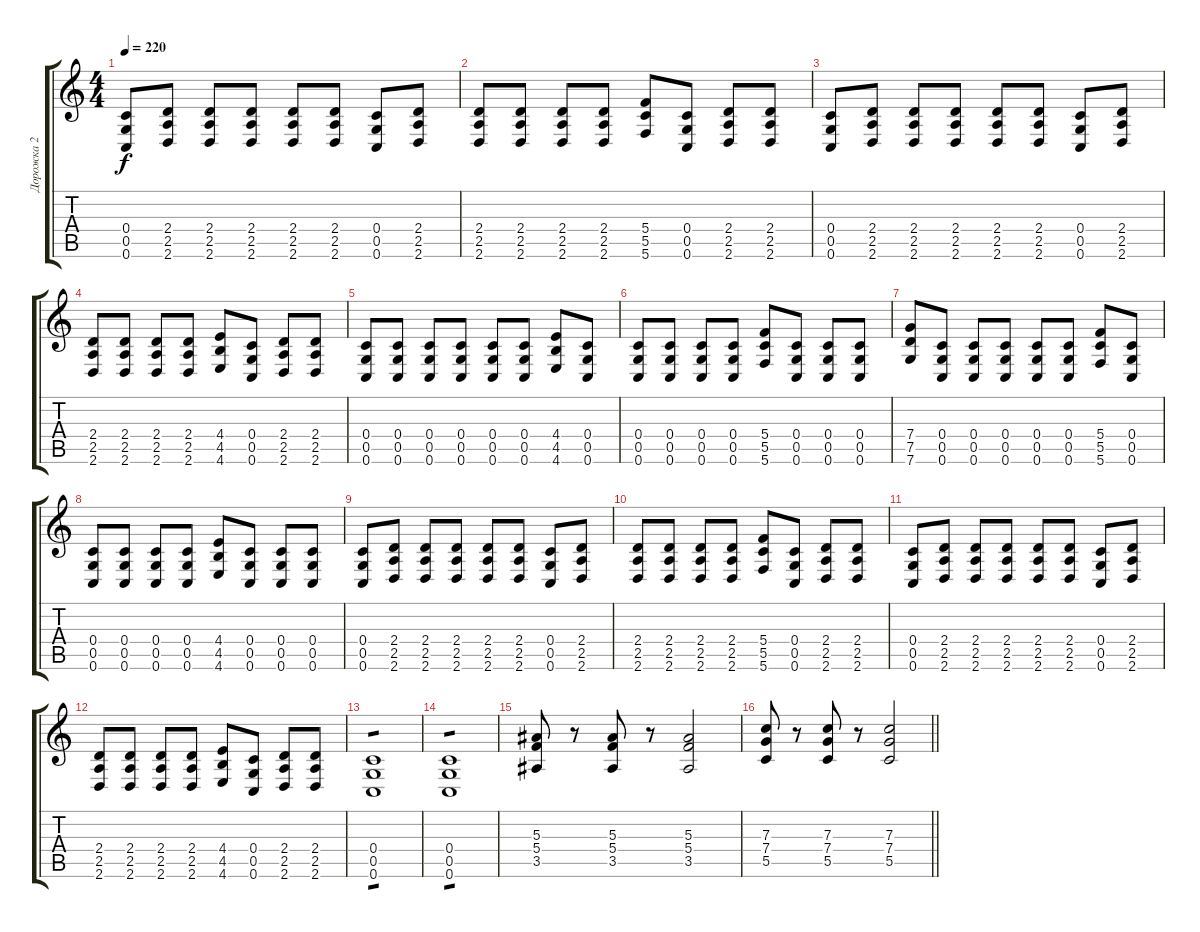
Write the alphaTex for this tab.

\track ("Дорожка 2" "Дорожка 2") {instrument distortionguitar}
\staff {score tabs}
\tuning (D4 A3 F3 C3 G2 C2) {hide}
\ts (4 4)
\tempo 220
\clef g2
\ks c
(0.4 0.5 0.6).8{dy f} (2.4 2.5 2.6).8 (2.4 2.5 2.6).8 (2.4 2.5 2.6).8 (2.4 2.5 2.6).8 (2.4 2.5 2.6).8 (0.4 0.5 0.6).8 (2.4 2.5 2.6).8 |
(2.4 2.5 2.6).8 (2.4 2.5 2.6).8 (2.4 2.5 2.6).8 (2.4 2.5 2.6).8 (5.4 5.5 5.6).8 (0.4 0.5 0.6).8 (2.4 2.5 2.6).8 (2.4 2.5 2.6).8 |
(0.4 0.5 0.6).8 (2.4 2.5 2.6).8 (2.4 2.5 2.6).8 (2.4 2.5 2.6).8 (2.4 2.5 2.6).8 (2.4 2.5 2.6).8 (0.4 0.5 0.6).8 (2.4 2.5 2.6).8 |
(2.4 2.5 2.6).8 (2.4 2.5 2.6).8 (2.4 2.5 2.6).8 (2.4 2.5 2.6).8 (4.4 4.5 4.6).8 (0.4 0.5 0.6).8 (2.4 2.5 2.6).8 (2.4 2.5 2.6).8 |
(0.4 0.5 0.6).8 (0.4 0.5 0.6).8 (0.4 0.5 0.6).8 (0.4 0.5 0.6).8 (0.4 0.5 0.6).8 (0.4 0.5 0.6).8 (4.4 4.5 4.6).8 (0.4 0.5 0.6).8 |
(0.4 0.5 0.6).8 (0.4 0.5 0.6).8 (0.4 0.5 0.6).8 (0.4 0.5 0.6).8 (5.4 5.5 5.6).8 (0.4 0.5 0.6).8 (0.4 0.5 0.6).8 (0.4 0.5 0.6).8 |
(7.4 7.5 7.6).8 (0.4 0.5 0.6).8 (0.4 0.5 0.6).8 (0.4 0.5 0.6).8 (0.4 0.5 0.6).8 (0.4 0.5 0.6).8 (5.4 5.5 5.6).8 (0.4 0.5 0.6).8 |
(0.4 0.5 0.6).8 (0.4 0.5 0.6).8 (0.4 0.5 0.6).8 (0.4 0.5 0.6).8 (4.4 4.5 4.6).8 (0.4 0.5 0.6).8 (0.4 0.5 0.6).8 (0.4 0.5 0.6).8 |
(0.4 0.5 0.6).8 (2.4 2.5 2.6).8 (2.4 2.5 2.6).8 (2.4 2.5 2.6).8 (2.4 2.5 2.6).8 (2.4 2.5 2.6).8 (0.4 0.5 0.6).8 (2.4 2.5 2.6).8 |
(2.4 2.5 2.6).8 (2.4 2.5 2.6).8 (2.4 2.5 2.6).8 (2.4 2.5 2.6).8 (5.4 5.5 5.6).8 (0.4 0.5 0.6).8 (2.4 2.5 2.6).8 (2.4 2.5 2.6).8 |
(0.4 0.5 0.6).8 (2.4 2.5 2.6).8 (2.4 2.5 2.6).8 (2.4 2.5 2.6).8 (2.4 2.5 2.6).8 (2.4 2.5 2.6).8 (0.4 0.5 0.6).8 (2.4 2.5 2.6).8 |
(2.4 2.5 2.6).8 (2.4 2.5 2.6).8 (2.4 2.5 2.6).8 (2.4 2.5 2.6).8 (4.4 4.5 4.6).8 (0.4 0.5 0.6).8 (2.4 2.5 2.6).8 (2.4 2.5 2.6).8 |
(0.4 0.5 0.6).1{tp 1} |
(0.4 0.5 0.6).1{tp 1} |
(5.3 5.4 3.5).8 r.8 (5.3 5.4 3.5).8 r.8 (5.3 5.4 3.5).2 |
\barLineRight lightlight
(7.3 7.4 5.5).8 r.8 (7.3 7.4 5.5).8 r.8 (7.3 7.4 5.5).2
